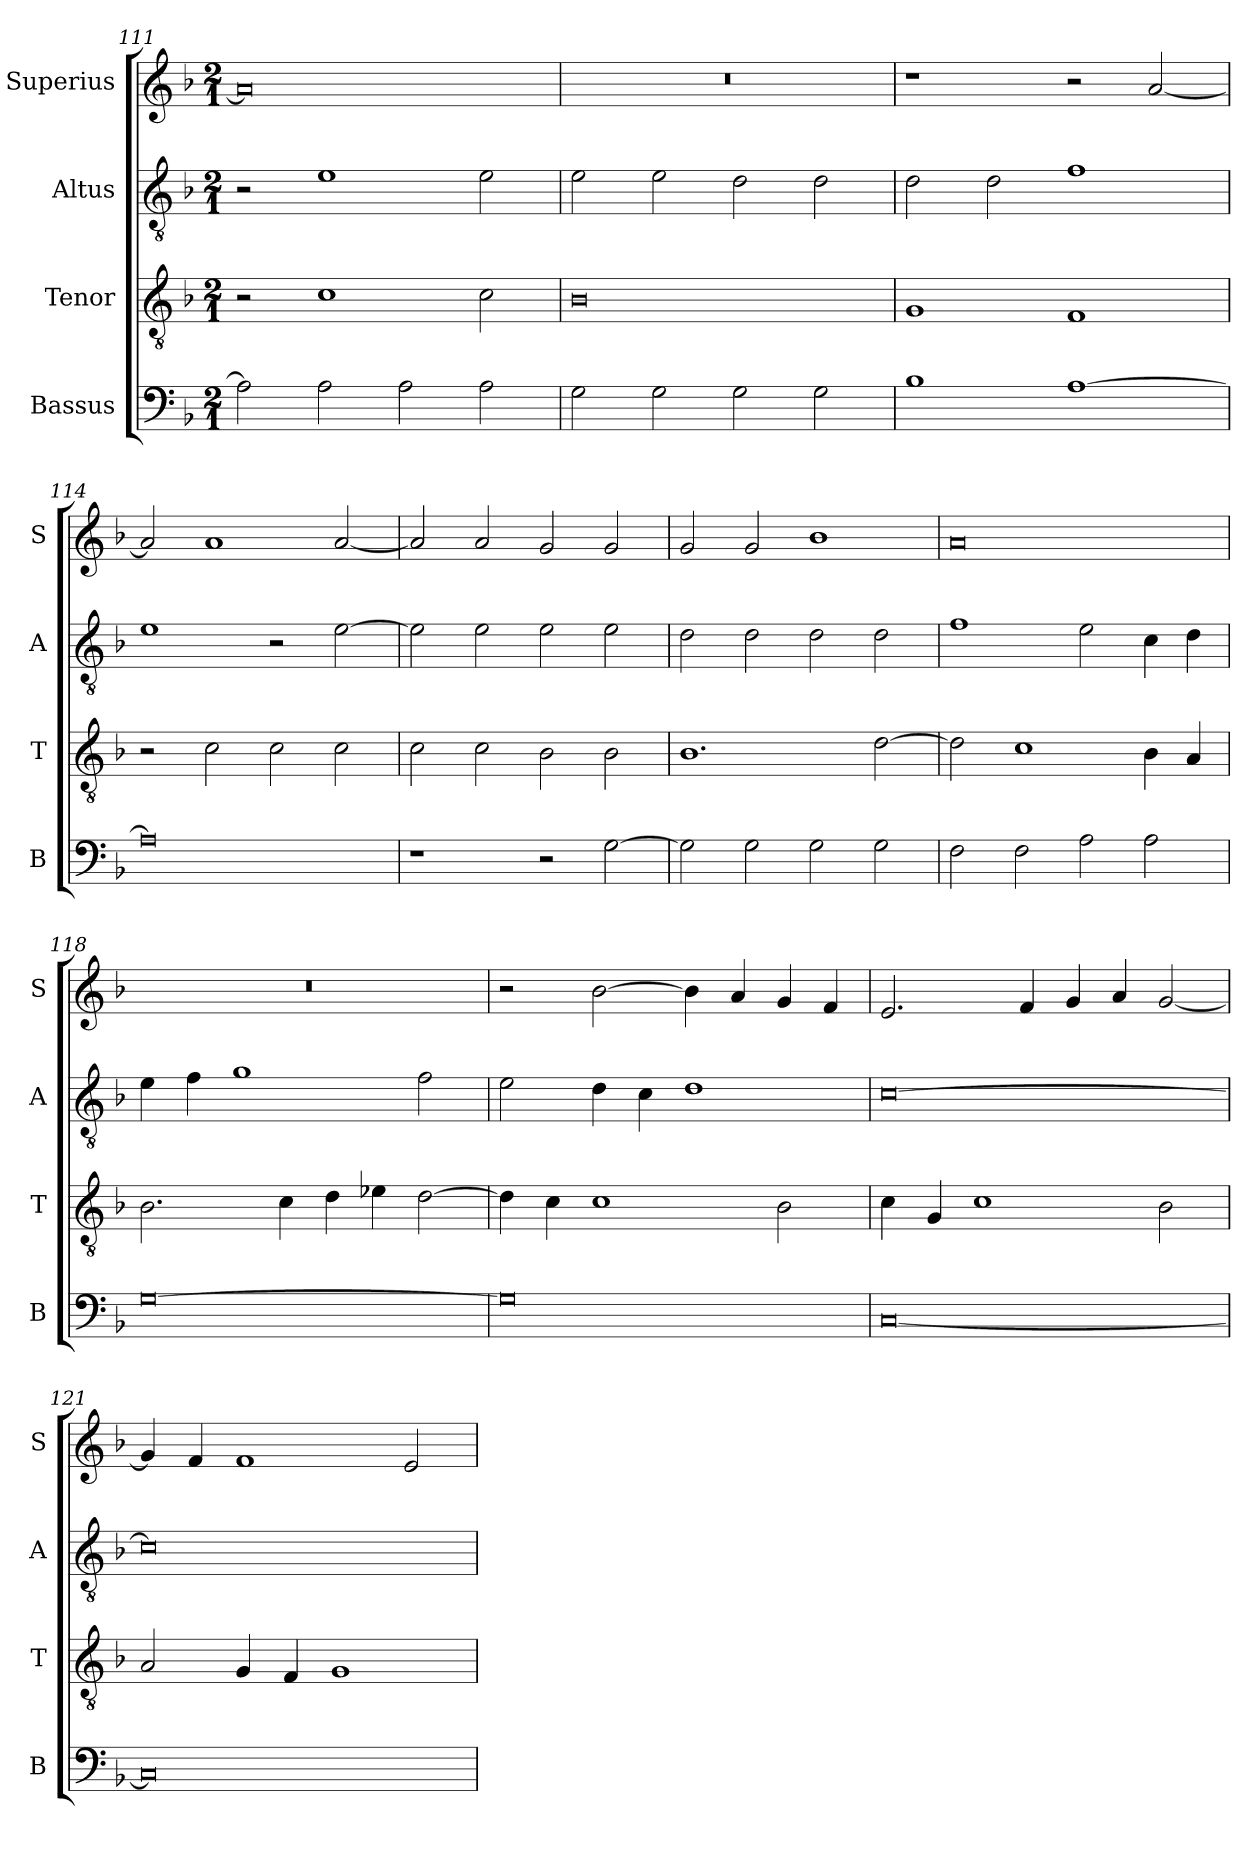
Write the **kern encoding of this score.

**kern	**kern	**kern	**kern
*part4	*part3	*part2	*part1
*staff4	*staff3	*staff2	*staff1
*I"Bassus	*I"Tenor	*I"Altus	*I"Superius
*I'B	*I'T	*I'A	*I'S
*clefF4	*clefGv2	*clefGv2	*clefG2
*k[b-]	*k[b-]	*k[b-]	*k[b-]
*M2/1	*M2/1	*M2/1	*M2/1
=111	=111	=111	=111
2A\]	2r	2r	0a]
2A\	1c	1e	.
2A\	.	.	.
2A\	2c\	2e\	.
=112	=112	=112	=112
2G\	0B-	2e\	0r
2G\	.	2e\	.
2G\	.	2d\	.
2G\	.	2d\	.
=113	=113	=113	=113
1B-	1G	2d\	1r
.	.	2d\	.
[1A	1F	1f	2r
.	.	.	[2a/
=114	=114	=114	=114
0A]	2r	1e	2a/]
.	2c\	.	1a
.	2c\	2r	.
.	2c\	[2e\	[2a/
=115	=115	=115	=115
1r	2c\	2e\]	2a/]
.	2c\	2e\	2a/
2r	2B-\	2e\	2g/
[2G\	2B-\	2e\	2g/
=116	=116	=116	=116
2G\]	1.B-	2d\	2g/
2G\	.	2d\	2g/
2G\	.	2d\	1b-
2G\	[2d\	2d\	.
=117	=117	=117	=117
2F\	2d\]	1f	0a
2F\	1c	.	.
2A\	.	2e\	.
2A\	4B-\	4c\	.
.	4A/	4d\	.
=118	=118	=118	=118
[0G	2.B-\	4e\	0r
.	.	4f\	.
.	.	1g	.
.	4c\	.	.
.	4d\	.	.
.	4e-X\	.	.
.	[2d\	2f\	.
=119	=119	=119	=119
0G]	4d\]	2e\	2r
.	4c\	.	.
.	1c	4d\	[2b-\
.	.	4c\	.
.	.	1d	4b-\]
.	.	.	4a/
.	2B-\	.	4g/
.	.	.	4f/
=120	=120	=120	=120
[0C	4c\	[0c	2.e/
.	4G/	.	.
.	1c	.	.
.	.	.	4f/
.	.	.	4g/
.	.	.	4a/
.	2B-\	.	[2g/
=121	=121	=121	=121
0C]	2A/	0c]	4g/]
.	.	.	4f/
.	4G/	.	1f
.	4F/	.	.
.	1G	.	.
.	.	.	2e/
=	=	=	=
*-	*-	*-	*-
